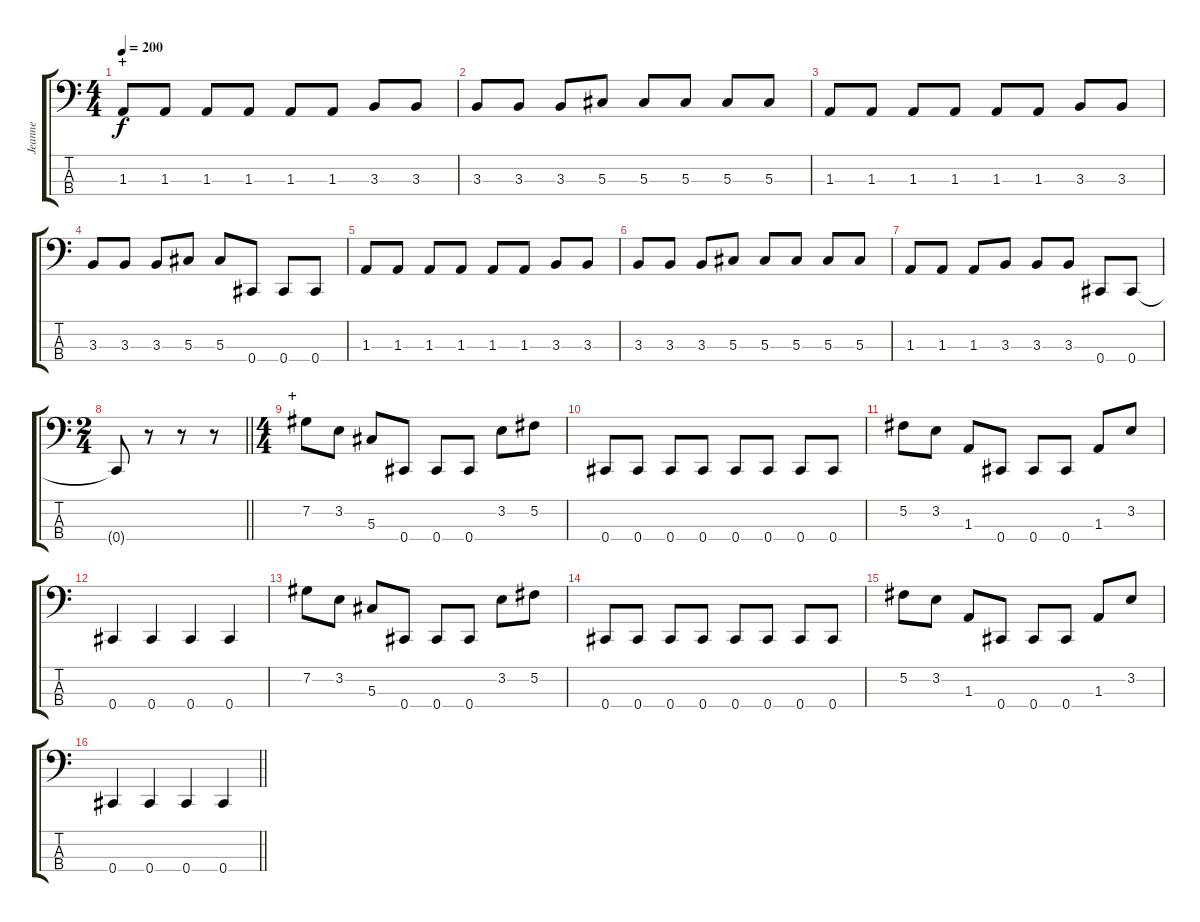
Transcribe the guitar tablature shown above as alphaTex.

\track ("Jeanne" "Jeanne") {instrument electricbassfinger}
\staff {score tabs}
\tuning (Gb2 Db2 Ab1 Db1) {hide}
\ts (4 4)
\section ("" "+")
\tempo 200
\clef f4
\ks c
1.3.8{dy f} 1.3.8 1.3.8 1.3.8 1.3.8 1.3.8 3.3.8 3.3.8 |
3.3.8 3.3.8 3.3.8 5.3.8 5.3.8 5.3.8 5.3.8 5.3.8 |
1.3.8 1.3.8 1.3.8 1.3.8 1.3.8 1.3.8 3.3.8 3.3.8 |
3.3.8 3.3.8 3.3.8 5.3.8 5.3.8 0.4.8 0.4.8 0.4.8 |
1.3.8 1.3.8 1.3.8 1.3.8 1.3.8 1.3.8 3.3.8 3.3.8 |
3.3.8 3.3.8 3.3.8 5.3.8 5.3.8 5.3.8 5.3.8 5.3.8 |
1.3.8 1.3.8 1.3.8 3.3.8 3.3.8 3.3.8 0.4.8 0.4.8 |
\ts (2 4)
\barLineRight lightlight
0.4{t}.8 r.8 r.8 r.8 |
\ts (4 4)
\section ("" "+")
7.2.8 3.2.8 5.3.8 0.4.8 0.4.8 0.4.8 3.2.8 5.2.8 |
0.4.8 0.4.8 0.4.8 0.4.8 0.4.8 0.4.8 0.4.8 0.4.8 |
5.2.8 3.2.8 1.3.8 0.4.8 0.4.8 0.4.8 1.3.8 3.2.8 |
0.4.4 0.4.4 0.4.4 0.4.4 |
7.2.8 3.2.8 5.3.8 0.4.8 0.4.8 0.4.8 3.2.8 5.2.8 |
0.4.8 0.4.8 0.4.8 0.4.8 0.4.8 0.4.8 0.4.8 0.4.8 |
5.2.8 3.2.8 1.3.8 0.4.8 0.4.8 0.4.8 1.3.8 3.2.8 |
\barLineRight lightlight
0.4.4 0.4.4 0.4.4 0.4.4
